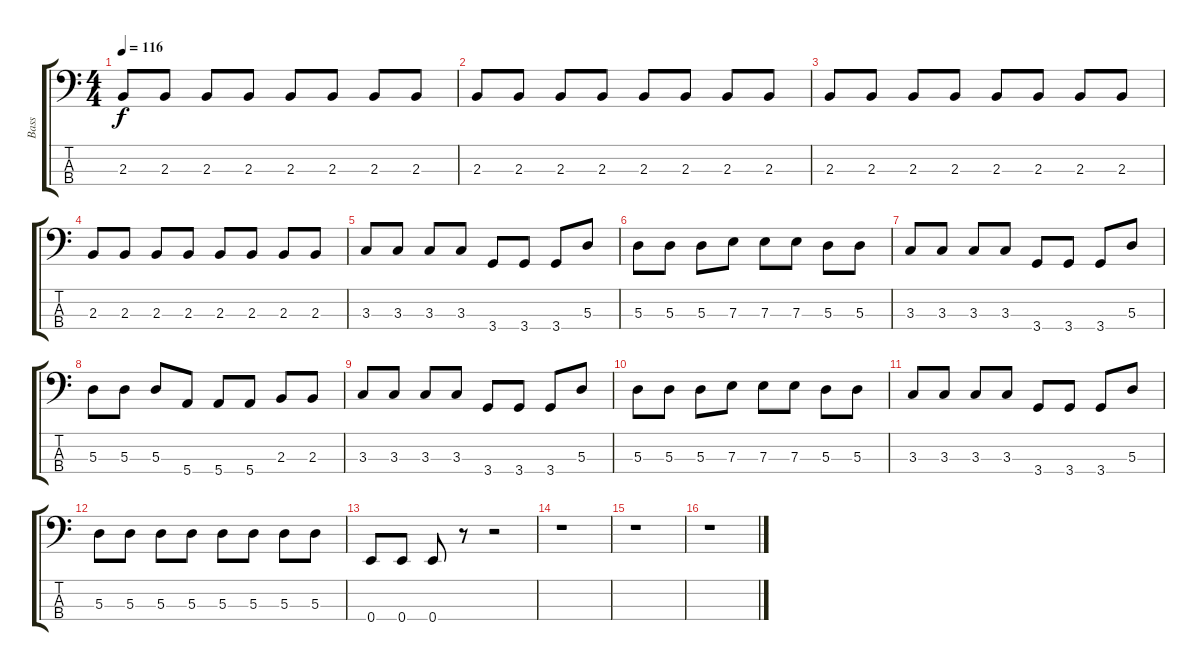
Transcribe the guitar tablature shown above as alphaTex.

\track ("Bass" "Bass") {instrument slapbass1}
\staff {score tabs}
\tuning (G2 D2 A1 E1) {hide}
\ts (4 4)
\tempo 116
\clef f4
\ks c
2.3.8{dy f} 2.3.8 2.3.8 2.3.8 2.3.8 2.3.8 2.3.8 2.3.8 |
2.3.8 2.3.8 2.3.8 2.3.8 2.3.8 2.3.8 2.3.8 2.3.8 |
2.3.8 2.3.8 2.3.8 2.3.8 2.3.8 2.3.8 2.3.8 2.3.8 |
2.3.8 2.3.8 2.3.8 2.3.8 2.3.8 2.3.8 2.3.8 2.3.8 |
3.3.8 3.3.8 3.3.8 3.3.8 3.4.8 3.4.8 3.4.8 5.3.8 |
5.3.8 5.3.8 5.3.8 7.3.8 7.3.8 7.3.8 5.3.8 5.3.8 |
3.3.8 3.3.8 3.3.8 3.3.8 3.4.8 3.4.8 3.4.8 5.3.8 |
5.3.8 5.3.8 5.3.8 5.4.8 5.4.8 5.4.8 2.3.8 2.3.8 |
3.3.8 3.3.8 3.3.8 3.3.8 3.4.8 3.4.8 3.4.8 5.3.8 |
5.3.8 5.3.8 5.3.8 7.3.8 7.3.8 7.3.8 5.3.8 5.3.8 |
3.3.8 3.3.8 3.3.8 3.3.8 3.4.8 3.4.8 3.4.8 5.3.8 |
5.3.8 5.3.8 5.3.8 5.3.8 5.3.8 5.3.8 5.3.8 5.3.8 |
0.4.8 0.4.8 0.4.8 r.8 r.2 |
r.1 |
r.1 |
r.1
